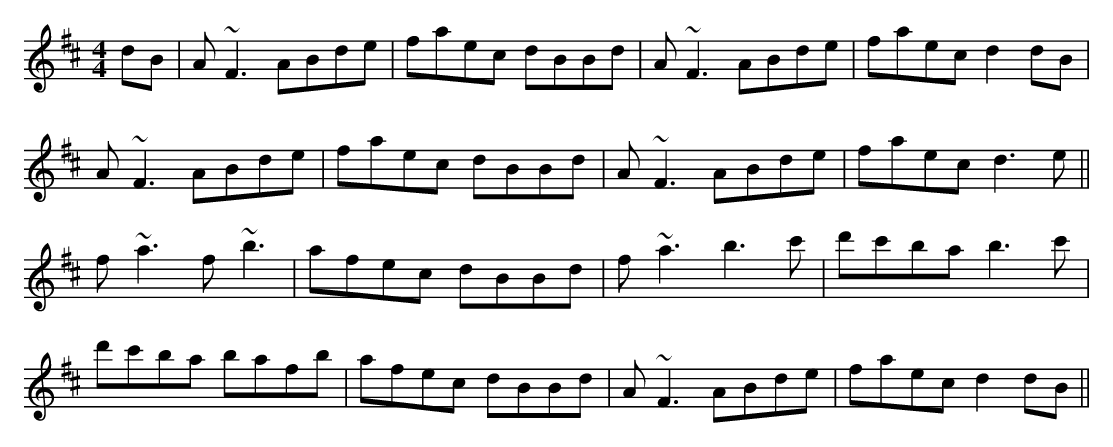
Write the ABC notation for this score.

X:1
M:4/4
K:D
dB|A~F3 ABde|faec dBBd|A~F3 ABde|faec d2 dB|
A~F3 ABde|faec dBBd|A~F3 ABde|faec d3 e||
f~a3 f~b3|afec dBBd|f~a3 b3c'|d'c'ba b3c'|
d'c'ba bafb|afec dBBd|A~F3 ABde|faec d2 dB||
